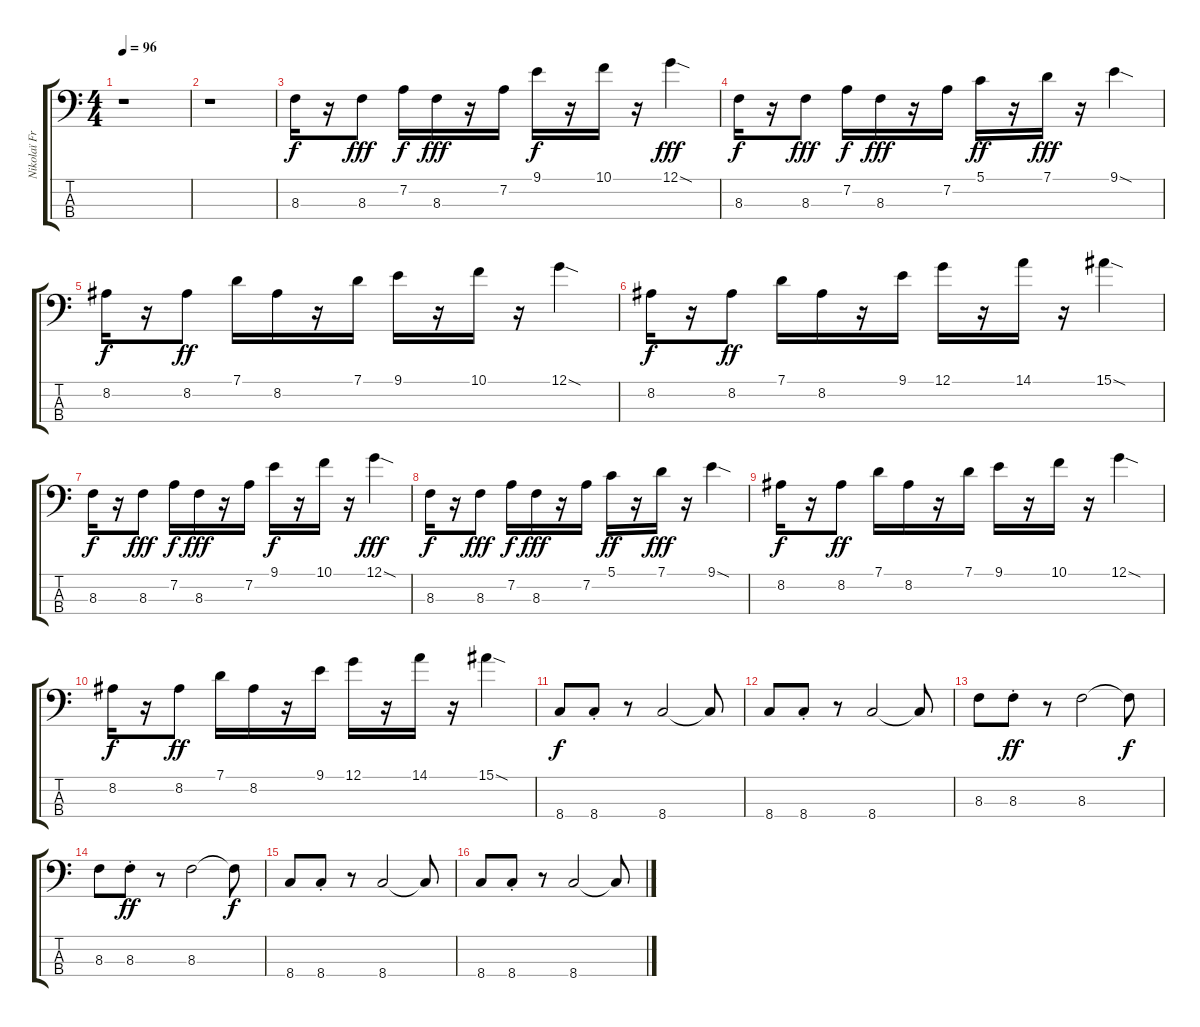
\track ("Nikolaï Fraiture" "Nikolaï Fr") {instrument electricbassfinger}
\staff {score tabs}
\tuning (G2 D2 A1 E1) {hide}
\ts (4 4)
\tempo 96
\clef f4
\ks c
r.1{dy f} |
r.1 |
8.3.16 r.16 8.3.8{dy fff} 7.2.16{dy f} 8.3.16{dy fff} r.16 7.2.16 9.1.16{dy f} r.16 10.1.16 r.16 12.1{sod}.4{dy fff} |
8.3.16{dy f} r.16 8.3.8{dy fff} 7.2.16{dy f} 8.3.16{dy fff} r.16 7.2.16 5.1.16{dy ff} r.16 7.1.16{dy fff} r.16 9.1{sod}.4 |
8.2.16{dy f} r.16 8.2.8{dy ff} 7.1.16 8.2.16 r.16 7.1.16 9.1.16 r.16 10.1.16 r.16 12.1{sod}.4 |
8.2.16{dy f} r.16 8.2.8{dy ff} 7.1.16 8.2.16 r.16 9.1.16 12.1.16 r.16 14.1.16 r.16 15.1{sod}.4 |
8.3.16{dy f} r.16 8.3.8{dy fff} 7.2.16{dy f} 8.3.16{dy fff} r.16 7.2.16 9.1.16{dy f} r.16 10.1.16 r.16 12.1{sod}.4{dy fff} |
8.3.16{dy f} r.16 8.3.8{dy fff} 7.2.16{dy f} 8.3.16{dy fff} r.16 7.2.16 5.1.16{dy ff} r.16 7.1.16{dy fff} r.16 9.1{sod}.4 |
8.2.16{dy f} r.16 8.2.8{dy ff} 7.1.16 8.2.16 r.16 7.1.16 9.1.16 r.16 10.1.16 r.16 12.1{sod}.4 |
8.2.16{dy f} r.16 8.2.8{dy ff} 7.1.16 8.2.16 r.16 9.1.16 12.1.16 r.16 14.1.16 r.16 15.1{sod}.4 |
8.4.8{dy f} 8.4{st}.8 r.8 8.4.2 8.4{t}.8 |
8.4.8 8.4{st}.8 r.8 8.4.2 8.4{t}.8 |
8.3.8 8.3{st}.8{dy ff} r.8 8.3.2 8.3{t}.8{dy f} |
8.3.8 8.3{st}.8{dy ff} r.8 8.3.2 8.3{t}.8{dy f} |
8.4.8 8.4{st}.8 r.8 8.4.2 8.4{t}.8 |
8.4.8 8.4{st}.8 r.8 8.4.2 8.4{t}.8
